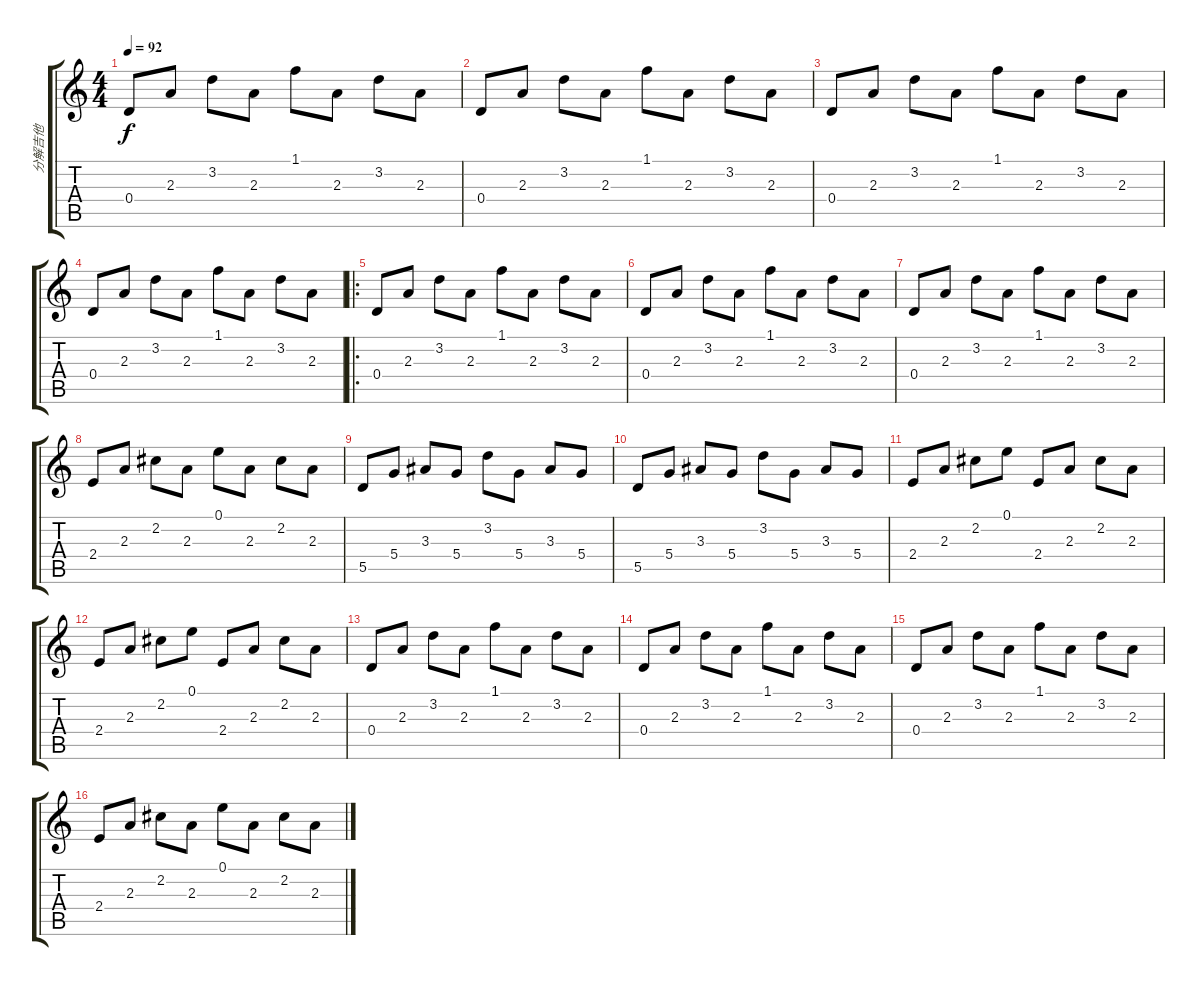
\track ("分解吉他" "分解吉他") {instrument acousticguitarsteel}
\staff {score tabs}
\tuning (E4 B3 G3 D3 A2 E2) {hide}
\ts (4 4)
\tempo 92
\clef g2
\ks c
0.4.8{dy f instrument acousticguitarsteel} 2.3.8 3.2.8 2.3.8 1.1.8 2.3.8 3.2.8 2.3.8 |
0.4.8 2.3.8 3.2.8 2.3.8 1.1.8 2.3.8 3.2.8 2.3.8 |
0.4.8 2.3.8 3.2.8 2.3.8 1.1.8 2.3.8 3.2.8 2.3.8 |
0.4.8 2.3.8 3.2.8 2.3.8 1.1.8 2.3.8 3.2.8 2.3.8 |
\ro
0.4.8 2.3.8 3.2.8 2.3.8 1.1.8 2.3.8 3.2.8 2.3.8 |
0.4.8 2.3.8 3.2.8 2.3.8 1.1.8 2.3.8 3.2.8 2.3.8 |
0.4.8 2.3.8 3.2.8 2.3.8 1.1.8 2.3.8 3.2.8 2.3.8 |
2.4.8 2.3.8 2.2.8 2.3.8 0.1.8 2.3.8 2.2.8 2.3.8 |
5.5.8 5.4.8 3.3.8 5.4.8 3.2.8 5.4.8 3.3.8 5.4.8 |
5.5.8 5.4.8 3.3.8 5.4.8 3.2.8 5.4.8 3.3.8 5.4.8 |
2.4.8 2.3.8 2.2.8 0.1.8 2.4.8 2.3.8 2.2.8 2.3.8 |
2.4.8 2.3.8 2.2.8 0.1.8 2.4.8 2.3.8 2.2.8 2.3.8 |
0.4.8 2.3.8 3.2.8 2.3.8 1.1.8 2.3.8 3.2.8 2.3.8 |
0.4.8 2.3.8 3.2.8 2.3.8 1.1.8 2.3.8 3.2.8 2.3.8 |
0.4.8 2.3.8 3.2.8 2.3.8 1.1.8 2.3.8 3.2.8 2.3.8 |
2.4.8 2.3.8 2.2.8 2.3.8 0.1.8 2.3.8 2.2.8 2.3.8
